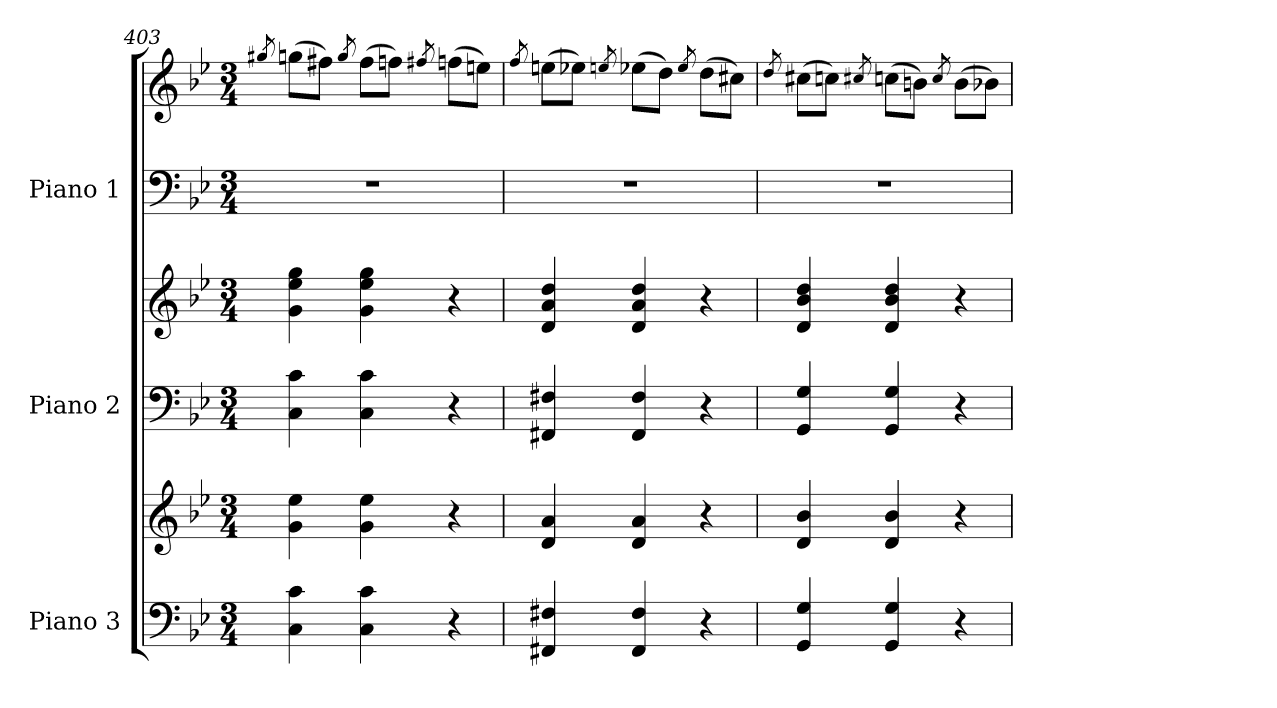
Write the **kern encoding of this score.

**kern	**kern	**kern	**kern	**kern	**kern
*part3	*part3	*part2	*part2	*part1	*part1
*staff6	*staff5	*staff4	*staff3	*staff2	*staff1
*I"Piano 3	*	*I"Piano 2	*	*I"Piano 1	*
*I'Pno. 3	*	*I'Pno. 2	*	*I'Pno. 1	*
*clefF4	*clefG2	*clefF4	*clefG2	*clefF4	*clefG2
*k[b-e-]	*k[b-e-]	*k[b-e-]	*k[b-e-]	*k[b-e-]	*k[b-e-]
*M3/4	*M3/4	*M3/4	*M3/4	*M3/4	*M3/4
=403	=403	=403	=403	=403	=403
.	.	.	.	.	8qgg#X/
4C\ 4c\	4g\ 4ee-\	4C\ 4c\	4g\ 4ee-\ 4gg\	2.r	(>8ggn\L
.	.	.	.	.	8ff#X\J)
.	.	.	.	.	8qgg/
4C\ 4c\	4g\ 4ee-\	4C\ 4c\	4g\ 4ee-\ 4gg\	.	(>8ff#\L
.	.	.	.	.	8ffn\J)
.	.	.	.	.	8qff#X/
4r	4r	4r	4r	.	(>8ffn\L
.	.	.	.	.	8een\J)
!!LO:LB:g=z
=404	=404	=404	=404	=404	=404
.	.	.	.	.	8qff/
4FF#X/ 4F#X/	4d/ 4a/	4FF#X/ 4F#X/	4d/ 4a/ 4dd/	2.r	(>8een\L
.	.	.	.	.	8ee-X\J)
.	.	.	.	.	8qeen/
4FF#/ 4F#/	4d/ 4a/	4FF#/ 4F#/	4d/ 4a/ 4dd/	.	(>8ee-X\L
.	.	.	.	.	8dd\J)
.	.	.	.	.	8qee-/
4r	4r	4r	4r	.	(>8dd\L
.	.	.	.	.	8cc#X\J)
=405	=405	=405	=405	=405	=405
.	.	.	.	.	8qdd/
4GG/ 4G/	4d/ 4b-/	4GG/ 4G/	4d/ 4b-/ 4dd/	2.r	(>8cc#X\L
.	.	.	.	.	8ccn\J)
.	.	.	.	.	8qcc#X/
4GG/ 4G/	4d/ 4b-/	4GG/ 4G/	4d/ 4b-/ 4dd/	.	(>8ccn\L
.	.	.	.	.	8bn\J)
.	.	.	.	.	8qcc/
4r	4r	4r	4r	.	(>8b\L
.	.	.	.	.	8b-X\J)
=	=	=	=	=	=
*-	*-	*-	*-	*-	*-
